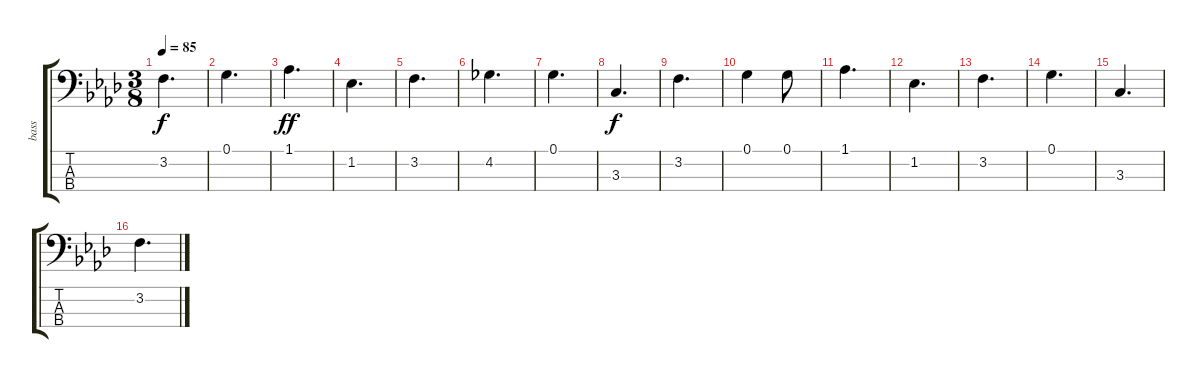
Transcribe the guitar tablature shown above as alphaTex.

\track ("bass" "bass") {instrument acousticbass}
\staff {score tabs}
\tuning (G2 D2 A1 E1) {hide}
\ts (3 8)
\tempo 85
\clef f4
\ks fminor
3.2.4{d dy f} |
0.1.4{d} |
1.1.4{d dy ff} |
1.2.4{d} |
3.2.4{d} |
4.2.4{d} |
0.1.4{d} |
3.3.4{d dy f} |
3.2.4{d} |
0.1.4 0.1.8 |
1.1.4{d} |
1.2.4{d} |
3.2.4{d} |
0.1.4{d} |
3.3.4{d} |
3.2.4{d}
